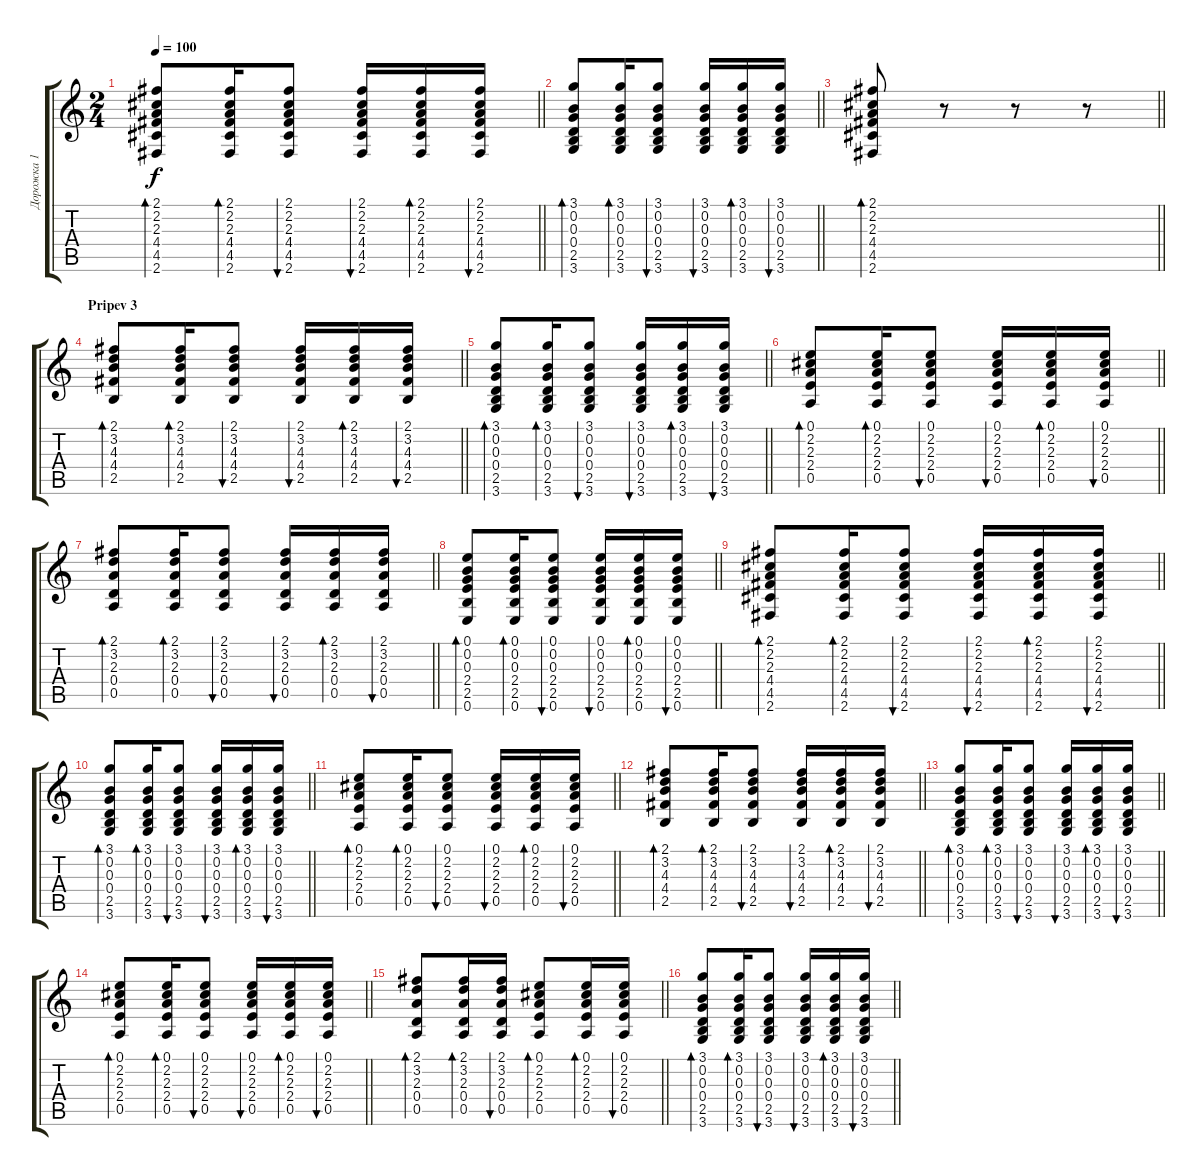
\track ("Дорожка 1" "Дорожка 1") {instrument acousticguitarsteel}
\staff {score tabs}
\tuning (E4 B3 G3 D3 A2 E2) {hide}
\ts (2 4)
\tempo 100
\clef g2
\barLineRight lightlight
\ks c
(2.1 2.2 2.3 4.4 4.5 2.6).8{bd 60 dy f} (2.1 2.2 2.3 4.4 4.5 2.6).16{bd 60} (2.1 2.2 2.3 4.4 4.5 2.6).8{bu 60} (2.1 2.2 2.3 4.4 4.5 2.6).16{bu 60} (2.1 2.2 2.3 4.4 4.5 2.6).16{bd 60} (2.1 2.2 2.3 4.4 4.5 2.6).16{bu 60} |
\barLineRight lightlight
(3.1 0.2 0.3 0.4 2.5 3.6).8{bd 60} (3.1 0.2 0.3 0.4 2.5 3.6).16{bd 60} (3.1 0.2 0.3 0.4 2.5 3.6).8{bu 60} (3.1 0.2 0.3 0.4 2.5 3.6).16{bu 60} (3.1 0.2 0.3 0.4 2.5 3.6).16{bd 60} (3.1 0.2 0.3 0.4 2.5 3.6).16{bu 60} |
\barLineRight lightlight
(2.1 2.2 2.3 4.4 4.5 2.6).8{bd 60} r.8 r.8 r.8 |
\section ("" "Pripev 3")
\barLineRight lightlight
(2.1 3.2 4.3 4.4 2.5).8{bd 60} (2.1 3.2 4.3 4.4 2.5).16{bd 60} (2.1 3.2 4.3 4.4 2.5).8{bu 60} (2.1 3.2 4.3 4.4 2.5).16{bu 60} (2.1 3.2 4.3 4.4 2.5).16{bd 60} (2.1 3.2 4.3 4.4 2.5).16{bu 60} |
\barLineRight lightlight
(3.1 0.2 0.3 0.4 2.5 3.6).8{bd 60} (3.1 0.2 0.3 0.4 2.5 3.6).16{bd 60} (3.1 0.2 0.3 0.4 2.5 3.6).8{bu 60} (3.1 0.2 0.3 0.4 2.5 3.6).16{bu 60} (3.1 0.2 0.3 0.4 2.5 3.6).16{bd 60} (3.1 0.2 0.3 0.4 2.5 3.6).16{bu 60} |
\barLineRight lightlight
(0.1 2.2 2.3 2.4 0.5).8{bd 60} (0.1 2.2 2.3 2.4 0.5).16{bd 60} (0.1 2.2 2.3 2.4 0.5).8{bu 60} (0.1 2.2 2.3 2.4 0.5).16{bu 60} (0.1 2.2 2.3 2.4 0.5).16{bd 60} (0.1 2.2 2.3 2.4 0.5).16{bu 60} |
\barLineRight lightlight
(2.1 3.2 2.3 0.4 0.5).8{bd 60} (2.1 3.2 2.3 0.4 0.5).16{bd 60} (2.1 3.2 2.3 0.4 0.5).8{bu 60} (2.1 3.2 2.3 0.4 0.5).16{bu 60} (2.1 3.2 2.3 0.4 0.5).16{bd 60} (2.1 3.2 2.3 0.4 0.5).16{bu 60} |
\barLineRight lightlight
(0.1 0.2 0.3 2.4 2.5 0.6).8{bd 60} (0.1 0.2 0.3 2.4 2.5 0.6).16{bd 60} (0.1 0.2 0.3 2.4 2.5 0.6).8{bu 60} (0.1 0.2 0.3 2.4 2.5 0.6).16{bu 60} (0.1 0.2 0.3 2.4 2.5 0.6).16{bd 60} (0.1 0.2 0.3 2.4 2.5 0.6).16{bu 60} |
\barLineRight lightlight
(2.1 2.2 2.3 4.4 4.5 2.6).8{bd 60} (2.1 2.2 2.3 4.4 4.5 2.6).16{bd 60} (2.1 2.2 2.3 4.4 4.5 2.6).8{bu 60} (2.1 2.2 2.3 4.4 4.5 2.6).16{bu 60} (2.1 2.2 2.3 4.4 4.5 2.6).16{bd 60} (2.1 2.2 2.3 4.4 4.5 2.6).16{bu 60} |
\barLineRight lightlight
(3.1 0.2 0.3 0.4 2.5 3.6).8{bd 60} (3.1 0.2 0.3 0.4 2.5 3.6).16{bd 60} (3.1 0.2 0.3 0.4 2.5 3.6).8{bu 60} (3.1 0.2 0.3 0.4 2.5 3.6).16{bu 60} (3.1 0.2 0.3 0.4 2.5 3.6).16{bd 60} (3.1 0.2 0.3 0.4 2.5 3.6).16{bu 60} |
\barLineRight lightlight
(0.1 2.2 2.3 2.4 0.5).8{bd 60} (0.1 2.2 2.3 2.4 0.5).16{bd 60} (0.1 2.2 2.3 2.4 0.5).8{bu 60} (0.1 2.2 2.3 2.4 0.5).16{bu 60} (0.1 2.2 2.3 2.4 0.5).16{bd 60} (0.1 2.2 2.3 2.4 0.5).16{bu 60} |
\barLineRight lightlight
(2.1 3.2 4.3 4.4 2.5).8{bd 60} (2.1 3.2 4.3 4.4 2.5).16{bd 60} (2.1 3.2 4.3 4.4 2.5).8{bu 60} (2.1 3.2 4.3 4.4 2.5).16{bu 60} (2.1 3.2 4.3 4.4 2.5).16{bd 60} (2.1 3.2 4.3 4.4 2.5).16{bu 60} |
\barLineRight lightlight
(3.1 0.2 0.3 0.4 2.5 3.6).8{bd 60} (3.1 0.2 0.3 0.4 2.5 3.6).16{bd 60} (3.1 0.2 0.3 0.4 2.5 3.6).8{bu 60} (3.1 0.2 0.3 0.4 2.5 3.6).16{bu 60} (3.1 0.2 0.3 0.4 2.5 3.6).16{bd 60} (3.1 0.2 0.3 0.4 2.5 3.6).16{bu 60} |
\barLineRight lightlight
(0.1 2.2 2.3 2.4 0.5).8{bd 60} (0.1 2.2 2.3 2.4 0.5).16{bd 60} (0.1 2.2 2.3 2.4 0.5).8{bu 60} (0.1 2.2 2.3 2.4 0.5).16{bu 60} (0.1 2.2 2.3 2.4 0.5).16{bd 60} (0.1 2.2 2.3 2.4 0.5).16{bu 60} |
\barLineRight lightlight
(2.1 3.2 2.3 0.4 0.5).8{bd 60} (2.1 3.2 2.3 0.4 0.5).16{bd 60} (2.1 3.2 2.3 0.4 0.5).16{bu 60} (0.1 2.2 2.3 2.4 0.5).8{bd 60} (0.1 2.2 2.3 2.4 0.5).16{bd 60} (0.1 2.2 2.3 2.4 0.5).16{bu 60} |
\barLineRight lightlight
(3.1 0.2 0.3 0.4 2.5 3.6).8{bd 60} (3.1 0.2 0.3 0.4 2.5 3.6).16{bd 60} (3.1 0.2 0.3 0.4 2.5 3.6).8{bu 60} (3.1 0.2 0.3 0.4 2.5 3.6).16{bu 60} (3.1 0.2 0.3 0.4 2.5 3.6).16{bd 60} (3.1 0.2 0.3 0.4 2.5 3.6).16{bu 60}
